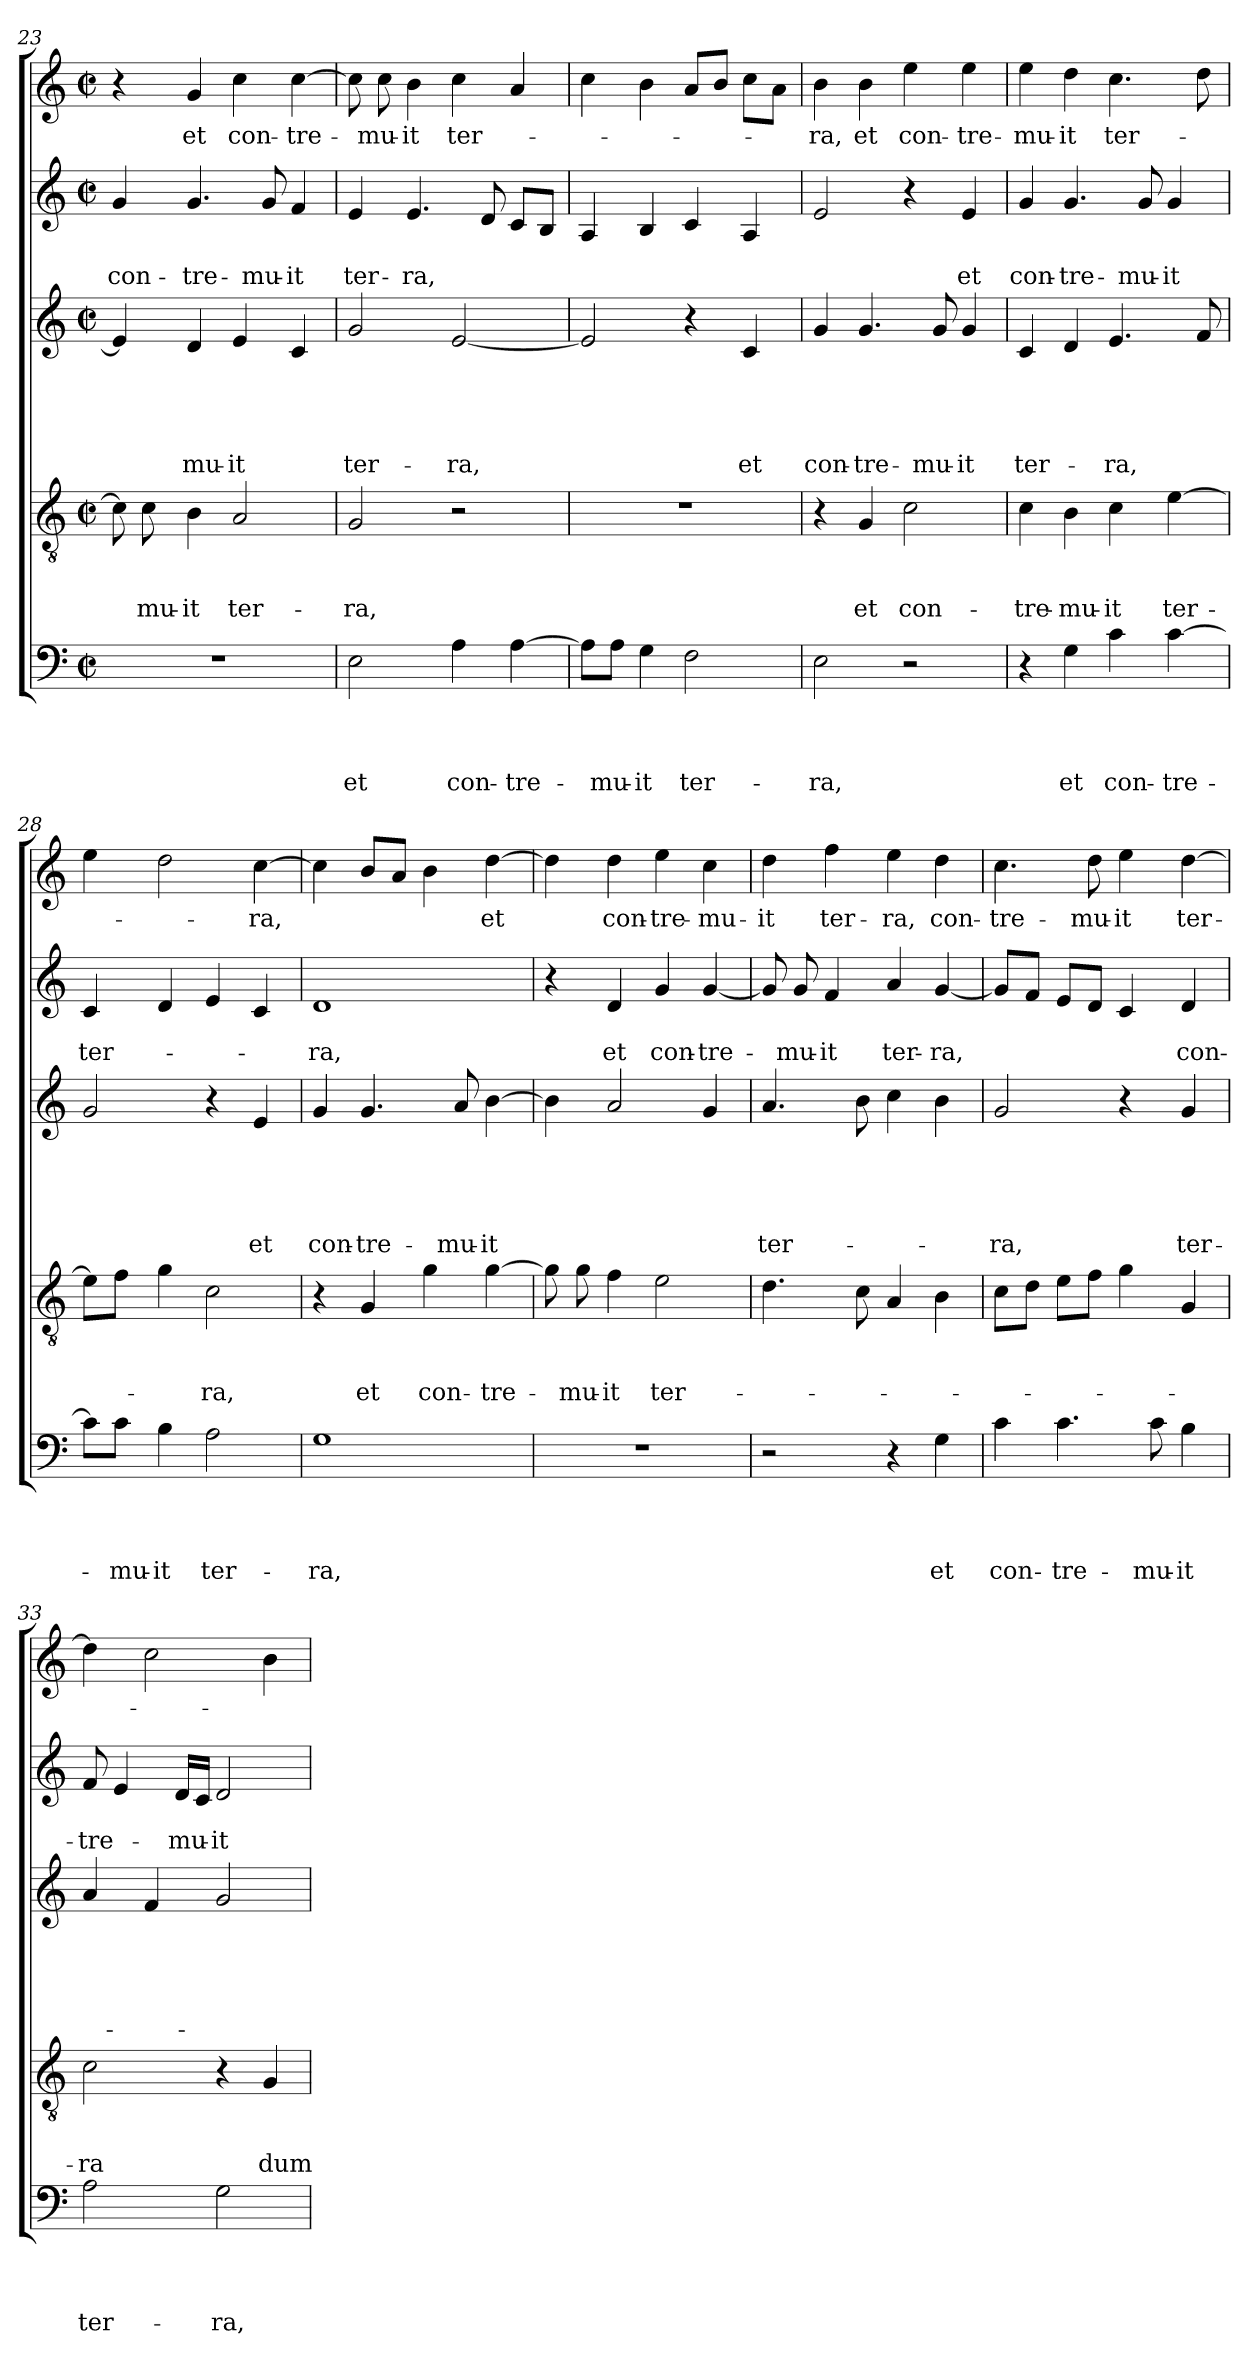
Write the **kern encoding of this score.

**kern	**text	**text	**text	**text	**kern	**text	**text	**text	**kern	**text	**text	**text	**text	**text	**kern	**text	**text	**kern	**text
*part5	*part5	*part5	*part5	*part5	*part4	*part4	*part4	*part4	*part3	*part3	*part3	*part3	*part3	*part3	*part2	*part2	*part2	*part1	*part1
*staff5	*staff5	*staff5	*staff5	*staff5	*staff4	*staff4	*staff4	*staff4	*staff3	*staff3	*staff3	*staff3	*staff3	*staff3	*staff2	*staff2	*staff2	*staff1	*staff1
*clefF4	*	*	*	*	*clefGv2	*	*	*	*clefG2	*	*	*	*	*	*clefG2	*	*	*clefG2	*
*k[]	*	*	*	*	*k[]	*	*	*	*k[]	*	*	*	*	*	*k[]	*	*	*k[]	*
*C:	*	*	*	*	*C:	*	*	*	*C:	*	*	*	*	*	*C:	*	*	*C:	*
*M2/2	*	*	*	*	*M2/2	*	*	*	*M2/2	*	*	*	*	*	*M2/2	*	*	*M2/2	*
*met(c|)	*	*	*	*	*met(c|)	*	*	*	*met(c|)	*	*	*	*	*	*met(c|)	*	*	*met(c|)	*
=23	=23	=23	=23	=23	=23	=23	=23	=23	=23	=23	=23	=23	=23	=23	=23	=23	=23	=23	=23
!	!	!	!	!	!	!	!	!	!	!	!	!	!	!	!	!	!LO:LY:b	!	!
1r	.	.	.	.	8c\]	.	.	.	4e/]	.	.	.	.	.	4g/	.	con-	4r	.
!	!	!	!	!	!	!	!	!LO:LY:b	!	!	!	!	!	!	!	!	!	!	!
.	.	.	.	.	8c\	.	.	-mu-	.	.	.	.	.	.	.	.	.	.	.
!	!	!	!	!	!	!	!	!LO:LY:b	!	!	!	!	!	!LO:LY:b	!	!	!LO:LY:b	!	!LO:LY:b
.	.	.	.	.	4B\	.	.	-it	4d/	.	.	.	.	-mu-	4.g/	.	-tre-	4g/	et
!	!	!	!	!	!	!	!	!LO:LY:b	!	!	!	!	!	!LO:LY:b	!	!	!	!	!LO:LY:b
.	.	.	.	.	2A/	.	.	ter-	4e/	.	.	.	.	-it	.	.	.	4cc\	con-
!	!	!	!	!	!	!	!	!	!	!	!	!	!	!	!	!	!LO:LY:b	!	!
.	.	.	.	.	.	.	.	.	.	.	.	.	.	.	8g/	.	-mu-	.	.
!	!	!	!	!	!	!	!	!	!	!	!	!	!	!	!	!	!LO:LY:b	!	!LO:LY:b
.	.	.	.	.	.	.	.	.	4c/	.	.	.	.	.	4f/	.	-it	[4cc\	-tre-
=24	=24	=24	=24	=24	=24	=24	=24	=24	=24	=24	=24	=24	=24	=24	=24	=24	=24	=24	=24
!	!	!	!	!LO:LY:b	!	!	!	!LO:LY:b	!	!	!	!	!	!LO:LY:b	!	!	!LO:LY:b	!	!
2E\	.	.	.	et	2G/	.	.	-ra,	2g/	.	.	.	.	ter-	4e/	.	ter-	8cc\]	.
!	!	!	!	!	!	!	!	!	!	!	!	!	!	!	!	!	!	!	!LO:LY:b
.	.	.	.	.	.	.	.	.	.	.	.	.	.	.	.	.	.	8cc\	-mu-
!	!	!	!	!	!	!	!	!	!	!	!	!	!	!	!	!	!LO:LY:b	!	!LO:LY:b
.	.	.	.	.	.	.	.	.	.	.	.	.	.	.	4.e/	.	-ra,	4b\	-it
!	!	!	!	!LO:LY:b	!	!	!	!	!	!	!	!	!	!LO:LY:b	!	!	!	!	!LO:LY:b
4A\	.	.	.	con-	2r	.	.	.	[2e/	.	.	.	.	-ra,	.	.	.	4cc\	ter-
.	.	.	.	.	.	.	.	.	.	.	.	.	.	.	8d/	.	.	.	.
!	!	!	!	!LO:LY:b	!	!	!	!	!	!	!	!	!	!	!	!	!	!	!
[4A\	.	.	.	-tre-	.	.	.	.	.	.	.	.	.	.	8c/L	.	.	4a/	.
.	.	.	.	.	.	.	.	.	.	.	.	.	.	.	8B/J	.	.	.	.
!!LO:PB:g=z
=25	=25	=25	=25	=25	=25	=25	=25	=25	=25	=25	=25	=25	=25	=25	=25	=25	=25	=25	=25
8A\L]	.	.	.	.	1r	.	.	.	2e/]	.	.	.	.	.	4A/	.	.	4cc\	.
!	!	!	!	!LO:LY:b	!	!	!	!	!	!	!	!	!	!	!	!	!	!	!
8A\J	.	.	.	-mu-	.	.	.	.	.	.	.	.	.	.	.	.	.	.	.
!	!	!	!	!LO:LY:b	!	!	!	!	!	!	!	!	!	!	!	!	!	!	!
4G\	.	.	.	-it	.	.	.	.	.	.	.	.	.	.	4B/	.	.	4b\	.
!	!	!	!	!LO:LY:b	!	!	!	!	!	!	!	!	!	!	!	!	!	!	!
2F\	.	.	.	ter-	.	.	.	.	4r	.	.	.	.	.	4c/	.	.	8a/L	.
.	.	.	.	.	.	.	.	.	.	.	.	.	.	.	.	.	.	8b/J	.
!	!	!	!	!	!	!	!	!	!	!	!	!	!	!LO:LY:b	!	!	!	!	!
.	.	.	.	.	.	.	.	.	4c/	.	.	.	.	et	4A/	.	.	8cc\L	.
.	.	.	.	.	.	.	.	.	.	.	.	.	.	.	.	.	.	8a\J	.
=26	=26	=26	=26	=26	=26	=26	=26	=26	=26	=26	=26	=26	=26	=26	=26	=26	=26	=26	=26
!	!	!	!	!LO:LY:b	!	!	!	!	!	!	!	!	!	!LO:LY:b	!	!	!	!	!LO:LY:b
2E\	.	.	.	-ra,	4r	.	.	.	4g/	.	.	.	.	con-	2e/	.	.	4b\	-ra,
!	!	!	!	!	!	!	!	!LO:LY:b	!	!	!	!	!	!LO:LY:b	!	!	!	!	!LO:LY:b
.	.	.	.	.	4G/	.	.	et	4.g/	.	.	.	.	-tre-	.	.	.	4b\	et
!	!	!	!	!	!	!	!	!LO:LY:b	!	!	!	!	!	!	!	!	!	!	!LO:LY:b
2r	.	.	.	.	2c\	.	.	con-	.	.	.	.	.	.	4r	.	.	4ee\	con-
!	!	!	!	!	!	!	!	!	!	!	!	!	!	!LO:LY:b	!	!	!	!	!
.	.	.	.	.	.	.	.	.	8g/	.	.	.	.	-mu-	.	.	.	.	.
!	!	!	!	!	!	!	!	!	!	!	!	!	!	!LO:LY:b	!	!	!LO:LY:b	!	!LO:LY:b
.	.	.	.	.	.	.	.	.	4g/	.	.	.	.	-it	4e/	.	et	4ee\	-tre-
=27	=27	=27	=27	=27	=27	=27	=27	=27	=27	=27	=27	=27	=27	=27	=27	=27	=27	=27	=27
!	!	!	!	!	!	!	!	!LO:LY:b	!	!	!	!	!	!LO:LY:b	!	!	!LO:LY:b	!	!LO:LY:b
4r	.	.	.	.	4c\	.	.	-tre-	4c/	.	.	.	.	ter-	4g/	.	con-	4ee\	-mu-
!	!	!	!	!LO:LY:b	!	!	!	!LO:LY:b	!	!	!	!	!	!	!	!	!LO:LY:b	!	!LO:LY:b
4G\	.	.	.	et	4B\	.	.	-mu-	4d/	.	.	.	.	.	4.g/	.	-tre-	4dd\	-it
!	!	!	!	!LO:LY:b	!	!	!	!LO:LY:b	!	!	!	!	!	!LO:LY:b	!	!	!	!	!LO:LY:b
4c\	.	.	.	con-	4c\	.	.	-it	4.e/	.	.	.	.	-ra,	.	.	.	4.cc\	ter-
!	!	!	!	!	!	!	!	!	!	!	!	!	!	!	!	!	!LO:LY:b	!	!
.	.	.	.	.	.	.	.	.	.	.	.	.	.	.	8g/	.	-mu-	.	.
!	!	!	!	!LO:LY:b	!	!	!	!LO:LY:b	!	!	!	!	!	!	!	!	!LO:LY:b	!	!
[4c\	.	.	.	-tre-	[4e\	.	.	ter-	.	.	.	.	.	.	4g/	.	-it	.	.
.	.	.	.	.	.	.	.	.	8f/	.	.	.	.	.	.	.	.	8dd\	.
=28	=28	=28	=28	=28	=28	=28	=28	=28	=28	=28	=28	=28	=28	=28	=28	=28	=28	=28	=28
!	!	!	!	!	!	!	!	!	!	!	!	!	!	!	!	!	!LO:LY:b	!	!
8c\L]	.	.	.	.	8e\L]	.	.	.	2g/	.	.	.	.	.	4c/	.	ter-	4ee\	.
!	!	!	!	!LO:LY:b	!	!	!	!	!	!	!	!	!	!	!	!	!	!	!
8c\J	.	.	.	-mu-	8f\J	.	.	.	.	.	.	.	.	.	.	.	.	.	.
!	!	!	!	!LO:LY:b	!	!	!	!	!	!	!	!	!	!	!	!	!	!	!
4B\	.	.	.	-it	4g\	.	.	.	.	.	.	.	.	.	4d/	.	.	2dd\	.
!	!	!	!	!LO:LY:b	!	!	!	!LO:LY:b	!	!	!	!	!	!	!	!	!	!	!
2A\	.	.	.	ter-	2c\	.	.	-ra,	4r	.	.	.	.	.	4e/	.	.	.	.
!	!	!	!	!	!	!	!	!	!	!	!	!	!	!LO:LY:b	!	!	!	!	!LO:LY:b
.	.	.	.	.	.	.	.	.	4e/	.	.	.	.	et	4c/	.	.	[4cc\	-ra,
=29	=29	=29	=29	=29	=29	=29	=29	=29	=29	=29	=29	=29	=29	=29	=29	=29	=29	=29	=29
!	!	!	!	!LO:LY:b	!	!	!	!	!	!	!	!	!	!LO:LY:b	!	!	!LO:LY:b	!	!
1G	.	.	.	-ra,	4r	.	.	.	4g/	.	.	.	.	con-	1d	.	-ra,	4cc\]	.
!	!	!	!	!	!	!	!	!LO:LY:b	!	!	!	!	!	!LO:LY:b	!	!	!	!	!
.	.	.	.	.	4G/	.	.	et	4.g/	.	.	.	.	-tre-	.	.	.	8b/L	.
.	.	.	.	.	.	.	.	.	.	.	.	.	.	.	.	.	.	8a/J	.
!	!	!	!	!	!	!	!	!LO:LY:b	!	!	!	!	!	!	!	!	!	!	!
.	.	.	.	.	4g\	.	.	con-	.	.	.	.	.	.	.	.	.	4b\	.
!	!	!	!	!	!	!	!	!	!	!	!	!	!	!LO:LY:b	!	!	!	!	!
.	.	.	.	.	.	.	.	.	8a/	.	.	.	.	-mu-	.	.	.	.	.
!	!	!	!	!	!	!	!	!LO:LY:b	!	!	!	!	!	!LO:LY:b	!	!	!	!	!LO:LY:b
.	.	.	.	.	[4g\	.	.	-tre-	[4b\	.	.	.	.	-it	.	.	.	[4dd\	et
=30	=30	=30	=30	=30	=30	=30	=30	=30	=30	=30	=30	=30	=30	=30	=30	=30	=30	=30	=30
1r	.	.	.	.	8g\]	.	.	.	4b\]	.	.	.	.	.	4r	.	.	4dd\]	.
!	!	!	!	!	!	!	!	!LO:LY:b	!	!	!	!	!	!	!	!	!	!	!
.	.	.	.	.	8g\	.	.	-mu-	.	.	.	.	.	.	.	.	.	.	.
!	!	!	!	!	!	!	!	!LO:LY:b	!	!	!	!	!	!	!	!	!LO:LY:b	!	!LO:LY:b
.	.	.	.	.	4f\	.	.	-it	2a/	.	.	.	.	.	4d/	.	et	4dd\	con-
!	!	!	!	!	!	!	!	!LO:LY:b	!	!	!	!	!	!	!	!	!LO:LY:b	!	!LO:LY:b
.	.	.	.	.	2e\	.	.	ter-	.	.	.	.	.	.	4g/	.	con-	4ee\	-tre-
!	!	!	!	!	!	!	!	!	!	!	!	!	!	!	!	!	!LO:LY:b	!	!LO:LY:b
.	.	.	.	.	.	.	.	.	4g/	.	.	.	.	.	[4g/	.	-tre-	4cc\	-mu-
!!LO:LB:g=z
=31	=31	=31	=31	=31	=31	=31	=31	=31	=31	=31	=31	=31	=31	=31	=31	=31	=31	=31	=31
!	!	!	!	!	!	!	!	!	!	!	!	!	!	!LO:LY:b	!	!	!	!	!LO:LY:b
2r	.	.	.	.	4.d\	.	.	.	4.a/	.	.	.	.	ter-	8g/]	.	.	4dd\	-it
!	!	!	!	!	!	!	!	!	!	!	!	!	!	!	!	!	!LO:LY:b	!	!
.	.	.	.	.	.	.	.	.	.	.	.	.	.	.	8g/	.	-mu-	.	.
!	!	!	!	!	!	!	!	!	!	!	!	!	!	!	!	!	!LO:LY:b	!	!LO:LY:b
.	.	.	.	.	.	.	.	.	.	.	.	.	.	.	4f/	.	-it	4ff\	ter-
.	.	.	.	.	8c\	.	.	.	8b\	.	.	.	.	.	.	.	.	.	.
!	!	!	!	!	!	!	!	!	!	!	!	!	!	!	!	!	!LO:LY:b	!	!LO:LY:b
4r	.	.	.	.	4A/	.	.	.	4cc\	.	.	.	.	.	4a/	.	ter-	4ee\	-ra,
!	!	!	!	!LO:LY:b	!	!	!	!	!	!	!	!	!	!	!	!	!LO:LY:b	!	!LO:LY:b
4G\	.	.	.	et	4B\	.	.	.	4b\	.	.	.	.	.	[4g/	.	-ra,	4dd\	con-
=32	=32	=32	=32	=32	=32	=32	=32	=32	=32	=32	=32	=32	=32	=32	=32	=32	=32	=32	=32
!	!	!	!	!LO:LY:b	!	!	!	!	!	!	!	!	!	!LO:LY:b	!	!	!	!	!LO:LY:b
4c\	.	.	.	con-	8c\L	.	.	.	2g/	.	.	.	.	-ra,	8g/L]	.	.	4.cc\	-tre-
.	.	.	.	.	8d\J	.	.	.	.	.	.	.	.	.	8f/J	.	.	.	.
!	!	!	!	!LO:LY:b	!	!	!	!	!	!	!	!	!	!	!	!	!	!	!
4.c\	.	.	.	-tre-	8e\L	.	.	.	.	.	.	.	.	.	8e/L	.	.	.	.
!	!	!	!	!	!	!	!	!	!	!	!	!	!	!	!	!	!	!	!LO:LY:b
.	.	.	.	.	8f\J	.	.	.	.	.	.	.	.	.	8d/J	.	.	8dd\	-mu-
!	!	!	!	!	!	!	!	!	!	!	!	!	!	!	!	!	!	!	!LO:LY:b
.	.	.	.	.	4g\	.	.	.	4r	.	.	.	.	.	4c/	.	.	4ee\	-it
!	!	!	!	!LO:LY:b	!	!	!	!	!	!	!	!	!	!	!	!	!	!	!
8c\	.	.	.	-mu-	.	.	.	.	.	.	.	.	.	.	.	.	.	.	.
!	!	!	!	!LO:LY:b	!	!	!	!	!	!	!	!	!	!LO:LY:b	!	!	!LO:LY:b	!	!LO:LY:b
4B\	.	.	.	-it	4G/	.	.	.	4g/	.	.	.	.	ter-	4d/	.	con-	[4dd\	ter-
=33	=33	=33	=33	=33	=33	=33	=33	=33	=33	=33	=33	=33	=33	=33	=33	=33	=33	=33	=33
!	!	!	!	!LO:LY:b	!	!	!	!LO:LY:b	!	!	!	!	!	!	!	!	!LO:LY:b	!	!
2A\	.	.	.	ter-	2c\	.	.	-ra	4a/	.	.	.	.	.	8f/	.	-tre-	4dd\]	.
.	.	.	.	.	.	.	.	.	.	.	.	.	.	.	4e/	.	.	.	.
.	.	.	.	.	.	.	.	.	4f/	.	.	.	.	.	.	.	.	2cc\	.
!	!	!	!	!	!	!	!	!	!	!	!	!	!	!	!	!	!LO:LY:b	!	!
.	.	.	.	.	.	.	.	.	.	.	.	.	.	.	16d/LL	.	-mu-	.	.
.	.	.	.	.	.	.	.	.	.	.	.	.	.	.	16c/JJ	.	.	.	.
!	!	!	!	!LO:LY:b	!	!	!	!	!	!	!	!	!	!	!	!	!LO:LY:b	!	!
2G\	.	.	.	-ra,	4r	.	.	.	2g/	.	.	.	.	.	2d/	.	-it	.	.
!	!	!	!	!	!	!	!	!LO:LY:b	!	!	!	!	!	!	!	!	!	!	!
.	.	.	.	.	4G/	.	.	dum	.	.	.	.	.	.	.	.	.	4b\	.
=	=	=	=	=	=	=	=	=	=	=	=	=	=	=	=	=	=	=	=
*-	*-	*-	*-	*-	*-	*-	*-	*-	*-	*-	*-	*-	*-	*-	*-	*-	*-	*-	*-
